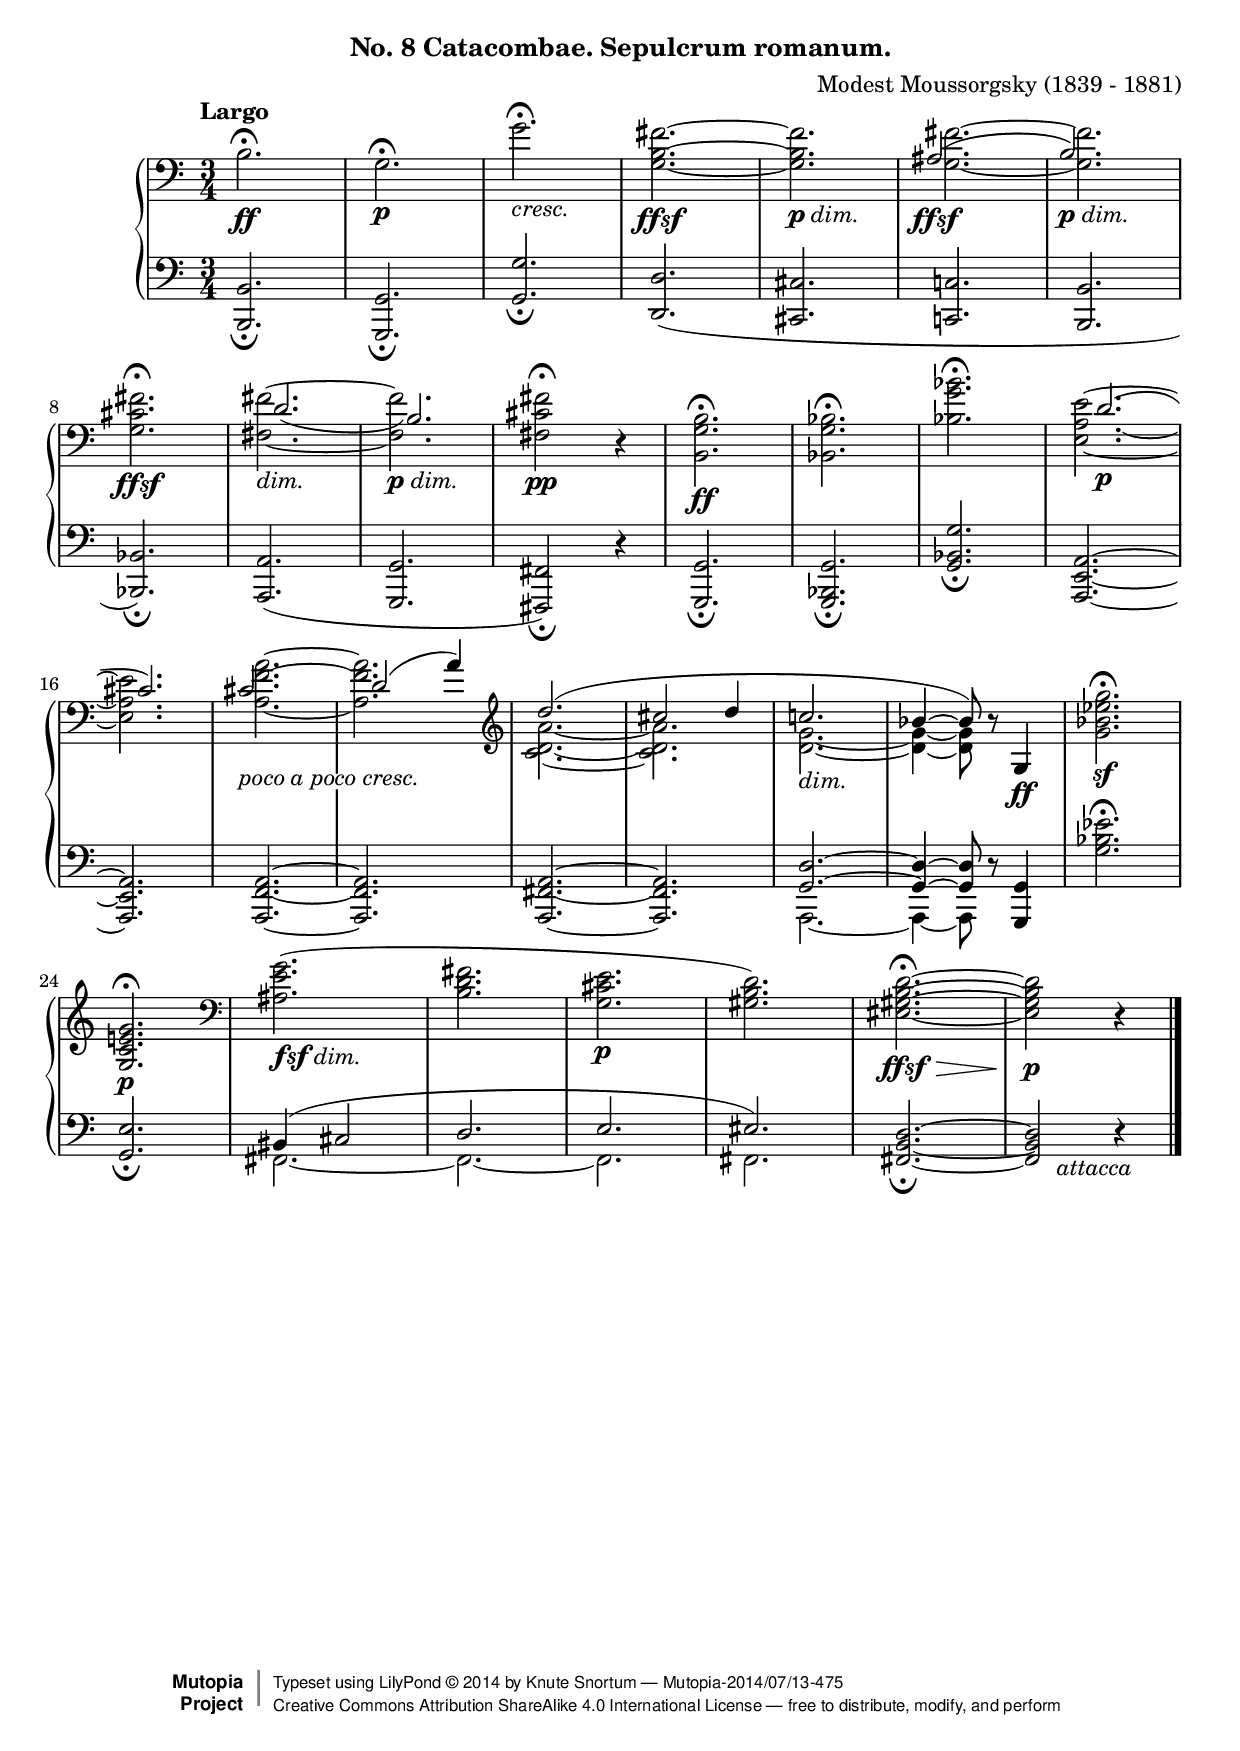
%...+....1....+....2....+....3....+....4....+....5....+....6....+....7....+....
\version "2.18.2"
\language "english"

\header {
  %title        = "Catacombae. Sepulcrum romanum."
  composer     = "Modest Moussorgsky (1839 - 1881)"
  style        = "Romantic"
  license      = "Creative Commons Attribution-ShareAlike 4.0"
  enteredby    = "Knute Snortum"
  date         = "1874"
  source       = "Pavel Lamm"

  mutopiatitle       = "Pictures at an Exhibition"
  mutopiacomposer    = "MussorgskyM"
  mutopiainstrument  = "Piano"
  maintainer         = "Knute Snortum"
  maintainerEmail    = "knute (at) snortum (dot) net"
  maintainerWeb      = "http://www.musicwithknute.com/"

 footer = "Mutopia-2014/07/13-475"
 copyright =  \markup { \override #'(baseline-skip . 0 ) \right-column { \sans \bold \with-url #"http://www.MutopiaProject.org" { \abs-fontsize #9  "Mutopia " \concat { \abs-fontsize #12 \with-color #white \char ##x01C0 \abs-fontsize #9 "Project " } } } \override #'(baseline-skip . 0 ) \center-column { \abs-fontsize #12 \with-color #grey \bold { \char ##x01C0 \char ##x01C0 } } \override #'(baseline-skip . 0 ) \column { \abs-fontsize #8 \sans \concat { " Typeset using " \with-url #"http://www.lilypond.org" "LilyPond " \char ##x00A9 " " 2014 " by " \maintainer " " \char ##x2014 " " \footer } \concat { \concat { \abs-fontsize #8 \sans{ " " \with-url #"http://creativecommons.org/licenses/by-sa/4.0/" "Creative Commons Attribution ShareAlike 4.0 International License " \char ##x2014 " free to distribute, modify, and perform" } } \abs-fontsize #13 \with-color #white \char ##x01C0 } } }
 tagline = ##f
}

#(define (myDynamics dynamic)
    (if (equal? dynamic "ffsf")
      0.95
      (default-dynamic-absolute-volume dynamic)))

dimin = \markup { \italic "dim." }
cres = \markup { \italic "cresc." }
pocoCresc = \markup { \whiteout { \italic "poco a poco cresc." } }
attacca = \markup { \italic "     attacca" }
ffsf = #(make-dynamic-script "ffsf")
fsfdim = \markup { \dynamic "fsf" \italic "dim." }
pdim = \markup { \dynamic "p" \italic "dim." }

forceShiftBack = \override NoteColumn.force-hshift = #-1.2
forceShiftOn = \override NoteColumn.force-hshift = #1.2
forceShiftOff = \override NoteColumn.force-hshift = #0
adjustTextY = \once \override TextScript.Y-offset = #-6

slurAdjustOne = \shape #'((0.0 . 0.0) (0.0 . 0.5) (0.0 . 0.5) (-1.0 . 1.0)) Slur
slurAdjustTwo = \shape #'(
  ((0.0 . 0.0) (0.0 . -0.5) (0.0 . 0.0) (0.0 . -0.5))
  ((0.0 . 1.0) (0.0 . 0.0) (0.0 . 0.0) (0.0 . 0.0))
)Slur

upper = \relative c' {
  \tempo "Largo"
  | b2. \ff \fermata
  | g2. \p \fermata
  | g'2. _\cres \fermata
  | <g, b fs'>2. ~ _\ffsf
  | q _\pdim
  |
  <<
    { \forceShiftBack as2. ( _\ffsf | b2. _\pdim ) }
    \\
    { \forceShiftOff <g _~ fs' ^~ >2. | q2. }
  >>
  \break

  \barNumberCheck #8
  | <g cs fs>2. _\ffsf \fermata
  |
  <<
    { \forceShiftOn \slurAdjustOne d'2. _( | b2. ) }
    \\
    { \forceShiftOff <fs _~ fs' ^~>2. _\dimin | q _\pdim }

  >>
  | <fs cs' fs>2 \pp \fermata r4
  | <b, g' b>2. \ff \fermata
  | <bf g' bf>2. \fermata
  | <bf' g' bf>2. \fermata
  |
  <<
    { \forceShiftOn \slurAdjustTwo d2. ( \p | cs2. ) } % bar #16
    \\
    { <e, _~ a ~ e' ^~> | q }
  >>
  |
  <<
    { \forceShiftBack \adjustTextY cs'2. _\pocoCresc | \forceShiftOn d2 ( a'4 ) }
    \\
    { <a ^~ f ^~ a, _~ >2. | q }
  >>
  \clef treble
  |
  <<
    { \forceShiftOff d2. ( | cs2 d4 | c2. _\dimin | bf4 ~ bf8 ) }
    \\
    { <c, d a'>2. ~ | q2. | <d g>2. ~ | q4 ~ q8 }
  >>
  r8 g,4 \ff
  | <g' bf ef g>2. \sf \fermata
  \break

  \barNumberCheck #24
  | <g, c e g>2. \p \fermata
  \clef bass
  | <as e' g>2. ( _\fsfdim
  | <b d fs>2.
  | <g cs e>2. \p
  | <gs b d>2. )
  | <es gs b d>2. ~ \ffsf \> \fermata
  | q2 \p r4
  | \bar "|."
}

lower = \relative c {
  | <b b,>2. _\fermata
  | <g g,>2. _\fermata
  | <g' g,>2. _\fermata
  | <d d,>2. (
  | <cs cs,>2.
  | <c c,>2.
  | <b b,>2.

  \barNumberCheck #8
  | <bf bf,>2. ) _\fermata
  | <a a,>2. (
  | <g g,>2.
  | <fs fs,>2 ) _\fermata r4
  | <g g,>2. _\fermata
  | <g bf, g>2. _\fermata
  | <g' bf, g>2. _\fermata
  | <a, e a,>2. ~
  \break

  \barNumberCheck #16
  | q2.
  | <a f a,>2. ~
  | q2.
  | <a fs a,>2. ~
  | q2.
  | << { <g d'>2. ~ | q4 ~ q8 } \\ { a,2. ~ | a4 ~ a8 } >> r8 <g' g,>4
  | <g' bf ef>2. \fermata
  \break

  | <g, e'>2. _\fermata
  |
  <<
    { bs4 ( cs2 | d2. | e2. | es2. ) }
    \\
    { fs,2. ~ | fs2. ~ | fs2. | fs2. }
  >>
  | <fs b d>2. ~ _\fermata
  | q2 _\attacca r4
  |
}

global = {
  \clef bass
  \time 3/4
  \accidentalStyle piano
}

\bookpart {
  \header {
    subtitle = "No. 8 Catacombae. Sepulcrum romanum."
  }
  \score {
    \new PianoStaff <<
      \set Score.dynamicAbsoluteVolumeFunction = #myDynamics
      \new Staff = "up" {
        %\set Score.dynamicAbsoluteVolumeFunction = #myDynamics
        \global
        \upper
      }
      \new Staff = "down" {
        \global
        \lower
      }
    >>
    \layout {
    }
    \midi {
      \tempo 4 = 60
    }
  }
}
